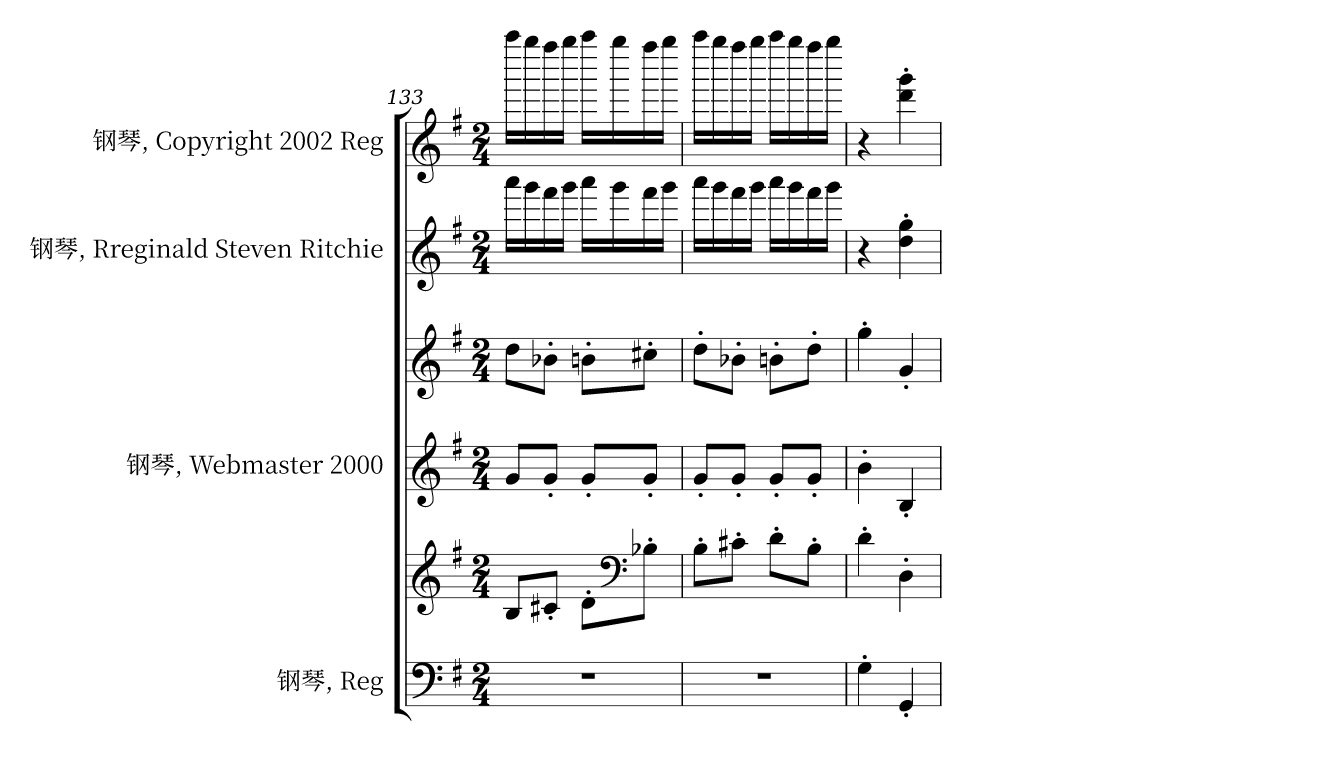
**kern	**kern	**kern	**kern	**kern	**kern
*part4	*part4	*part3	*part3	*part2	*part1
*staff6	*staff5	*staff4	*staff3	*staff2	*staff1
*I"钢琴, Reg	*	*I"钢琴, Webmaster 2000	*	*I"钢琴, Rreginald Steven Ritchie	*I"钢琴, Copyright 2002 Reg
*clefF4	*clefG2	*clefG2	*clefG2	*clefG2	*clefG2
*k[f#]	*k[f#]	*k[f#]	*k[f#]	*k[f#]	*k[f#]
*M2/4	*M2/4	*M2/4	*M2/4	*M2/4	*M2/4
=133	=133	=133	=133	=133	=133
2r	8B/L	8g/L	8dd\L	16aaa\LL	16aaaa\LL
.	.	.	.	16ggg\	16gggg\
.	8c#X'/J	8g'/J	8b-X'\J	16fff#\	16ffff#\
.	.	.	.	16ggg\JJ	16gggg\JJ
.	8d'\L	8g'/L	8bn'\L	16aaa\LL	16aaaa\LL
.	.	.	.	16ggg\	16gggg\
*	*clefF4	*	*	*	*
.	8B-X'\J	8g'/J	8cc#X'\J	16fff#\	16ffff#\
.	.	.	.	16ggg\JJ	16gggg\JJ
!!LO:LB:g=z
=134	=134	=134	=134	=134	=134
2r	8B'\L	8g'/L	8dd'\L	16aaa\LL	16aaaa\LL
.	.	.	.	16ggg\	16gggg\
.	8c#X'\J	8g'/J	8b-X'\J	16fff#\	16ffff#\
.	.	.	.	16ggg\JJ	16gggg\JJ
.	8d'\L	8g'/L	8bn'\L	16aaa\LL	16aaaa\LL
.	.	.	.	16ggg\	16gggg\
.	8B'\J	8g'/J	8dd'\J	16fff#\	16ffff#\
.	.	.	.	16ggg\JJ	16gggg\JJ
=135	=135	=135	=135	=135	=135
4G'\	4d'\	4b'\	4gg'\	4r	4r
4GG'/	4D'\	4B'/	4g'/	4dd\' 4gg\'	4ddd\' 4ggg\'
=	=	=	=	=	=
*-	*-	*-	*-	*-	*-
